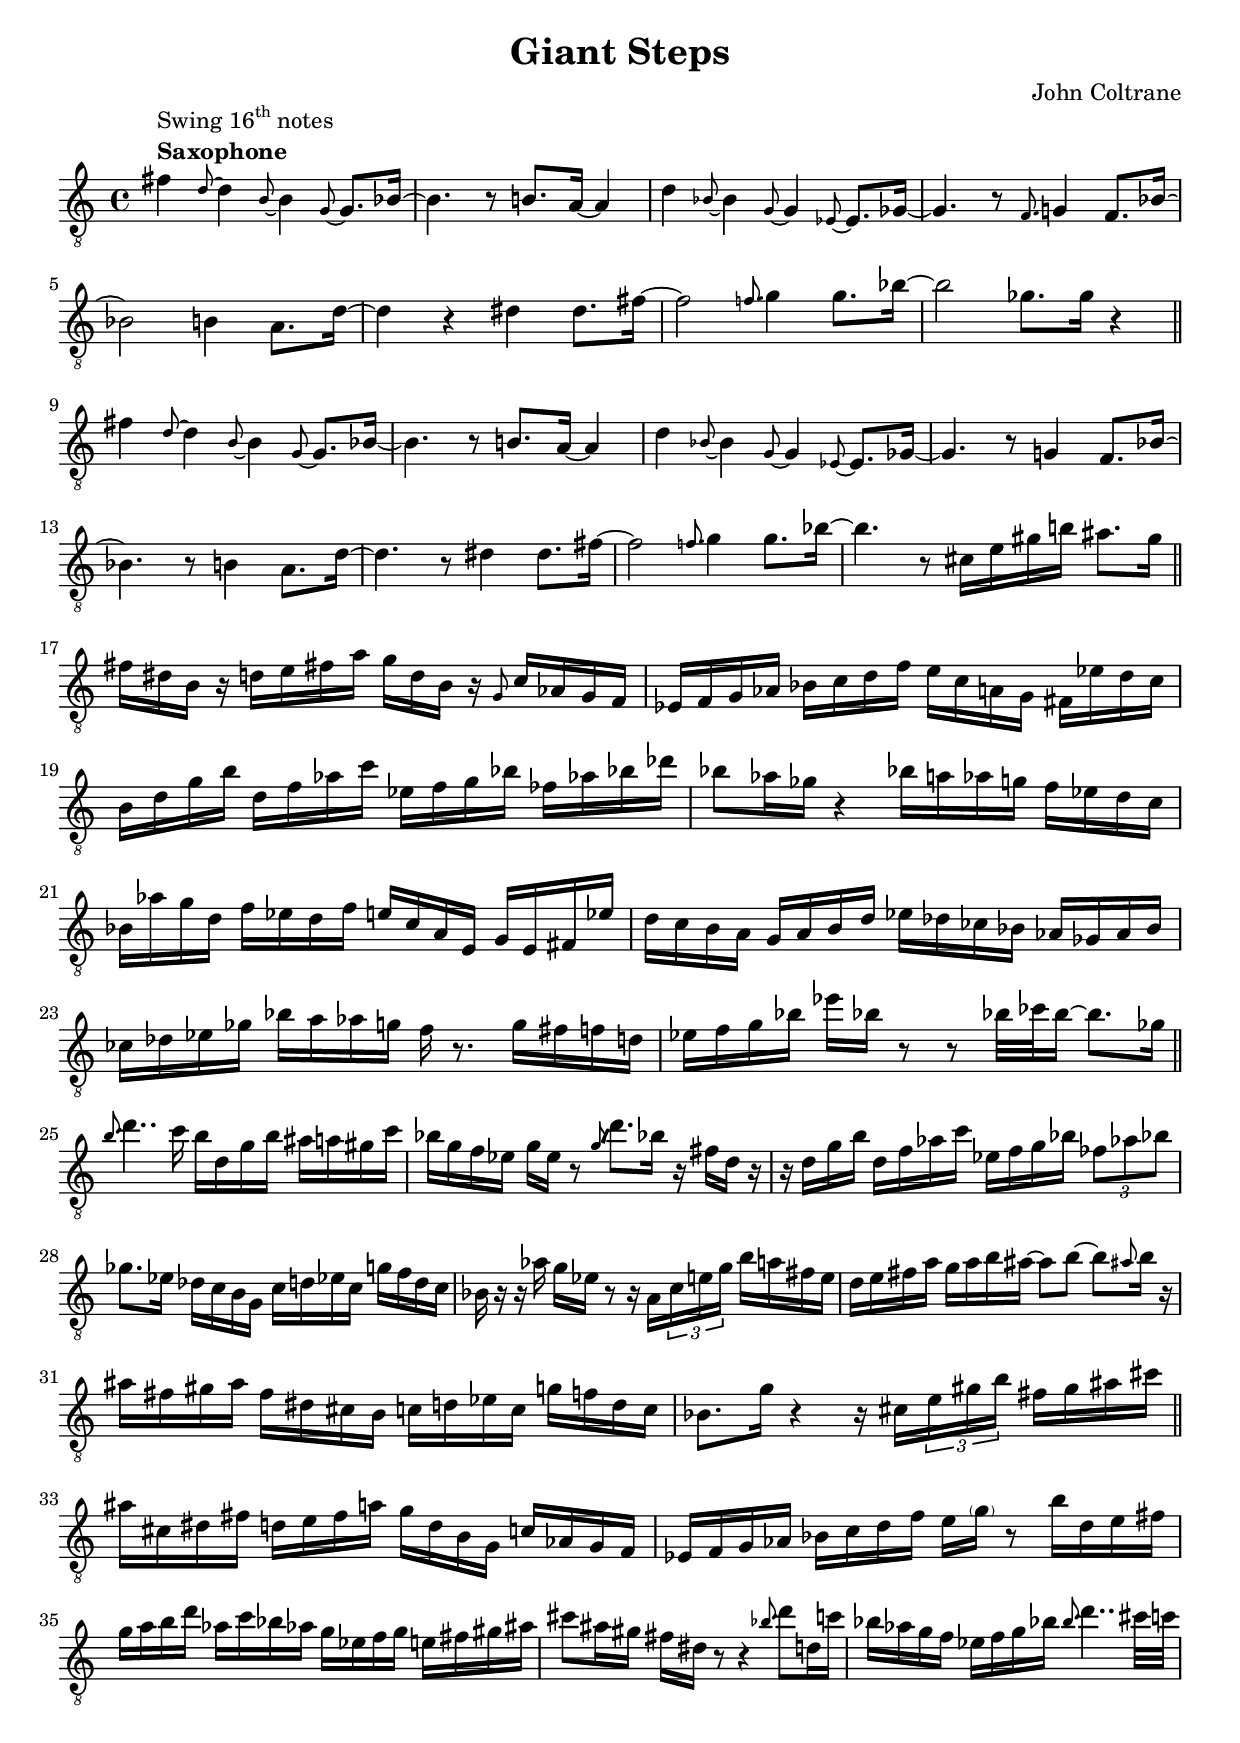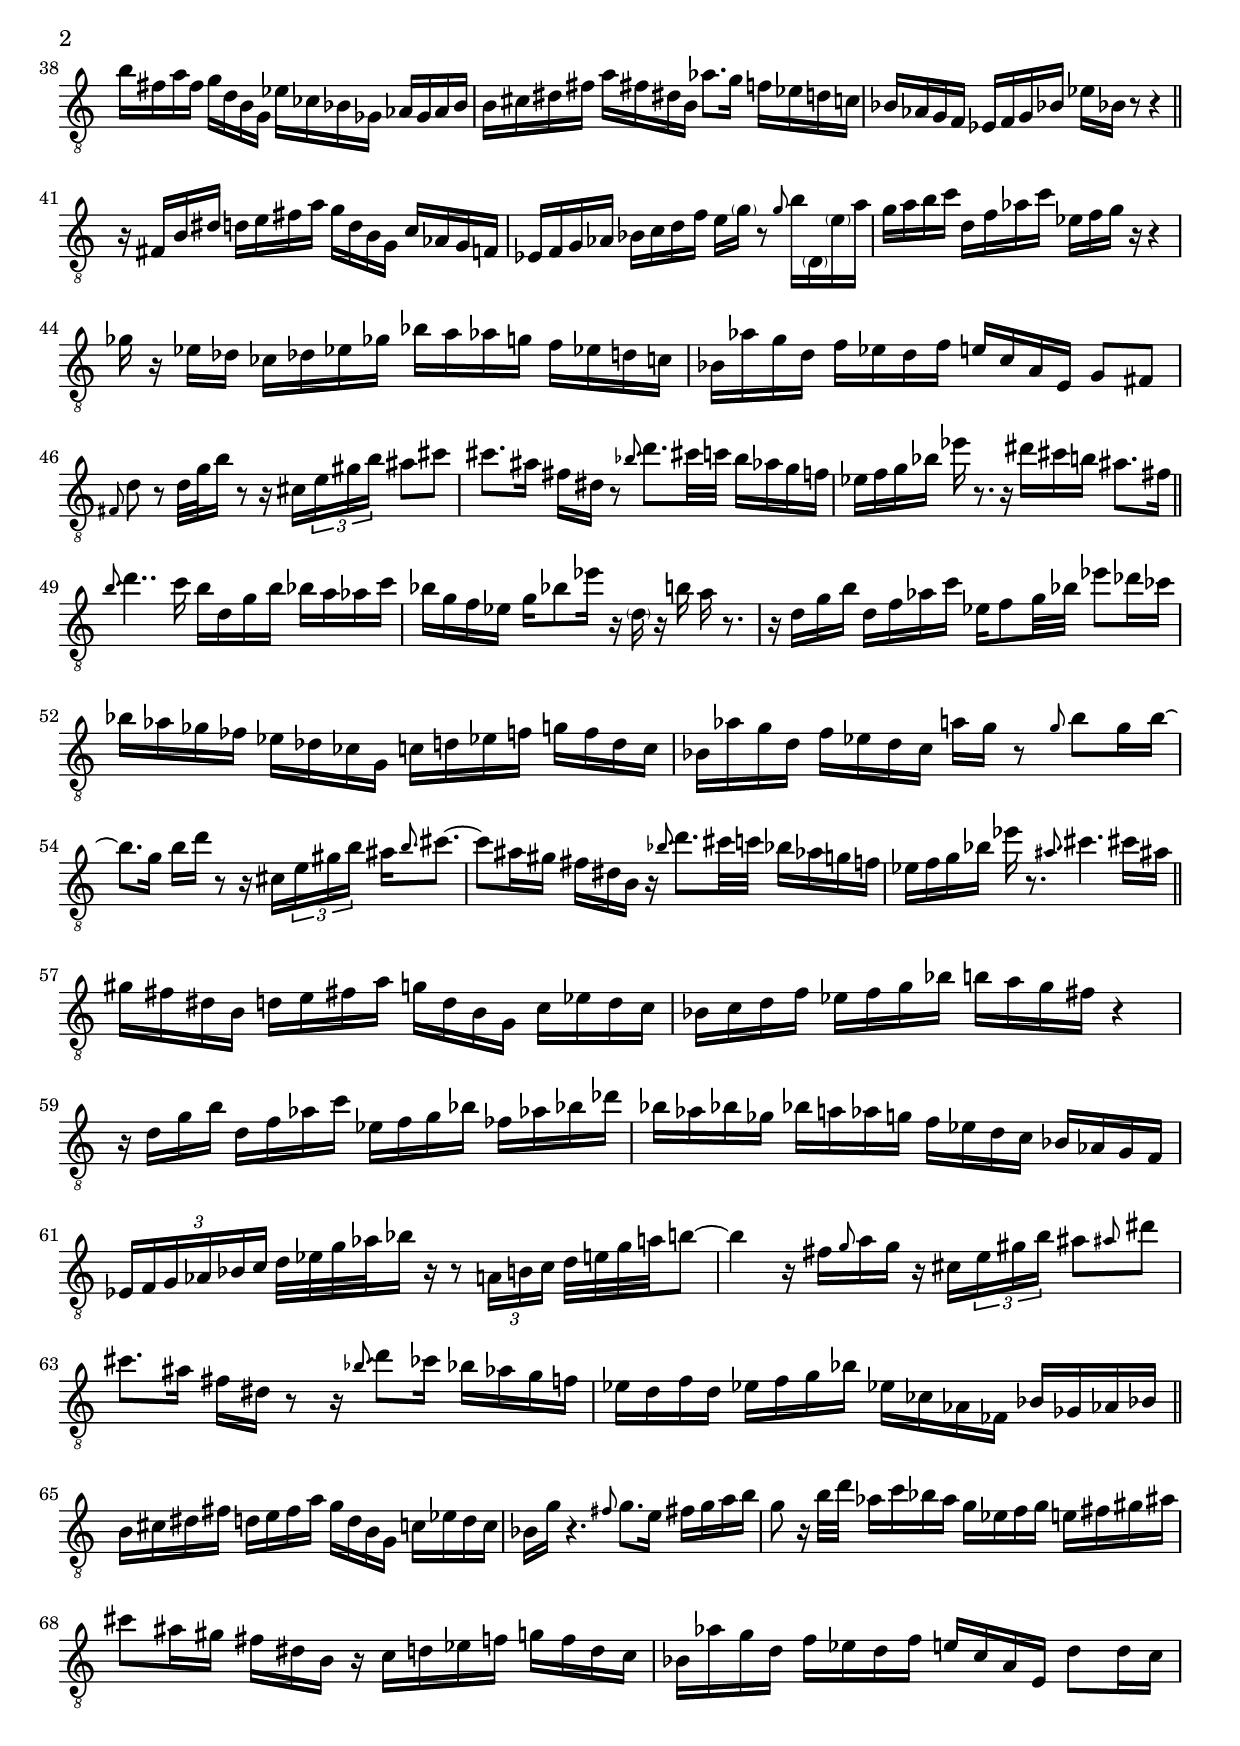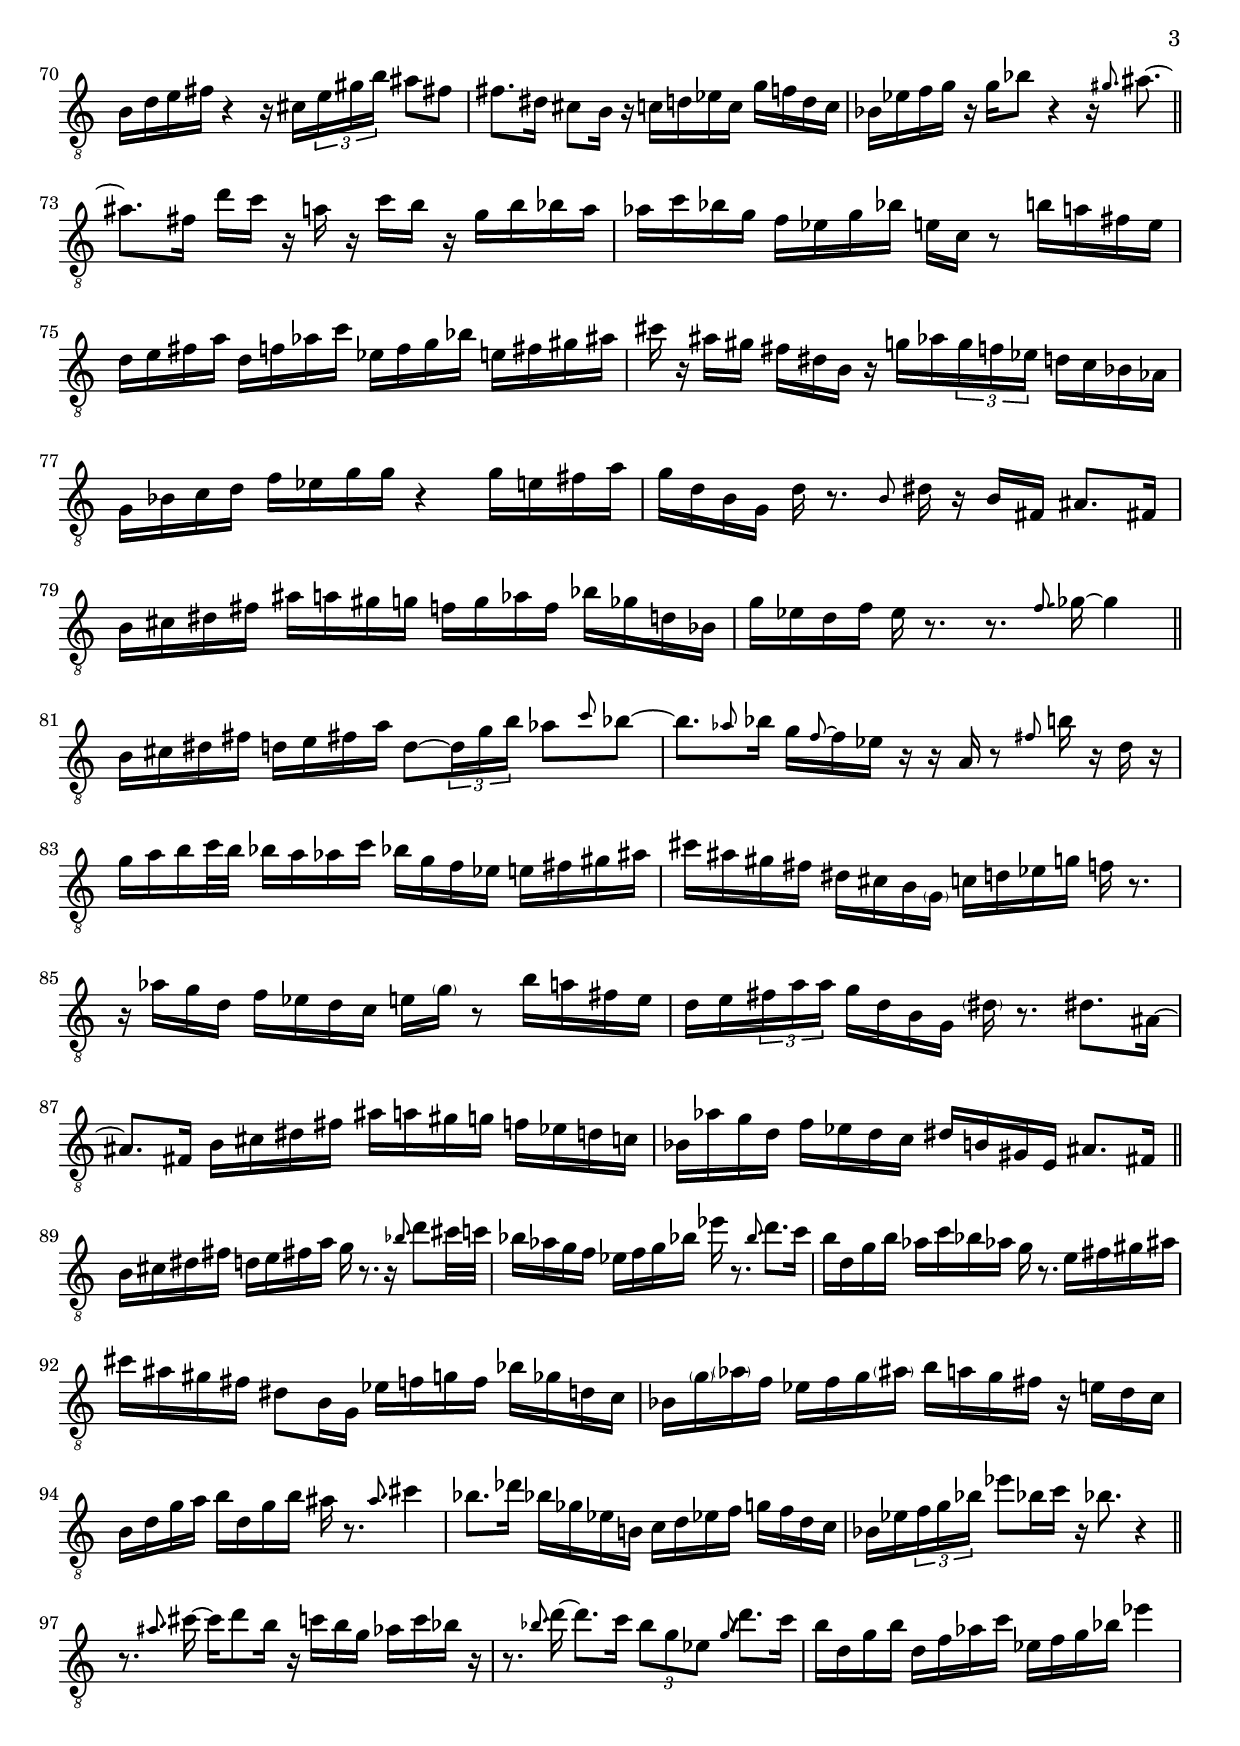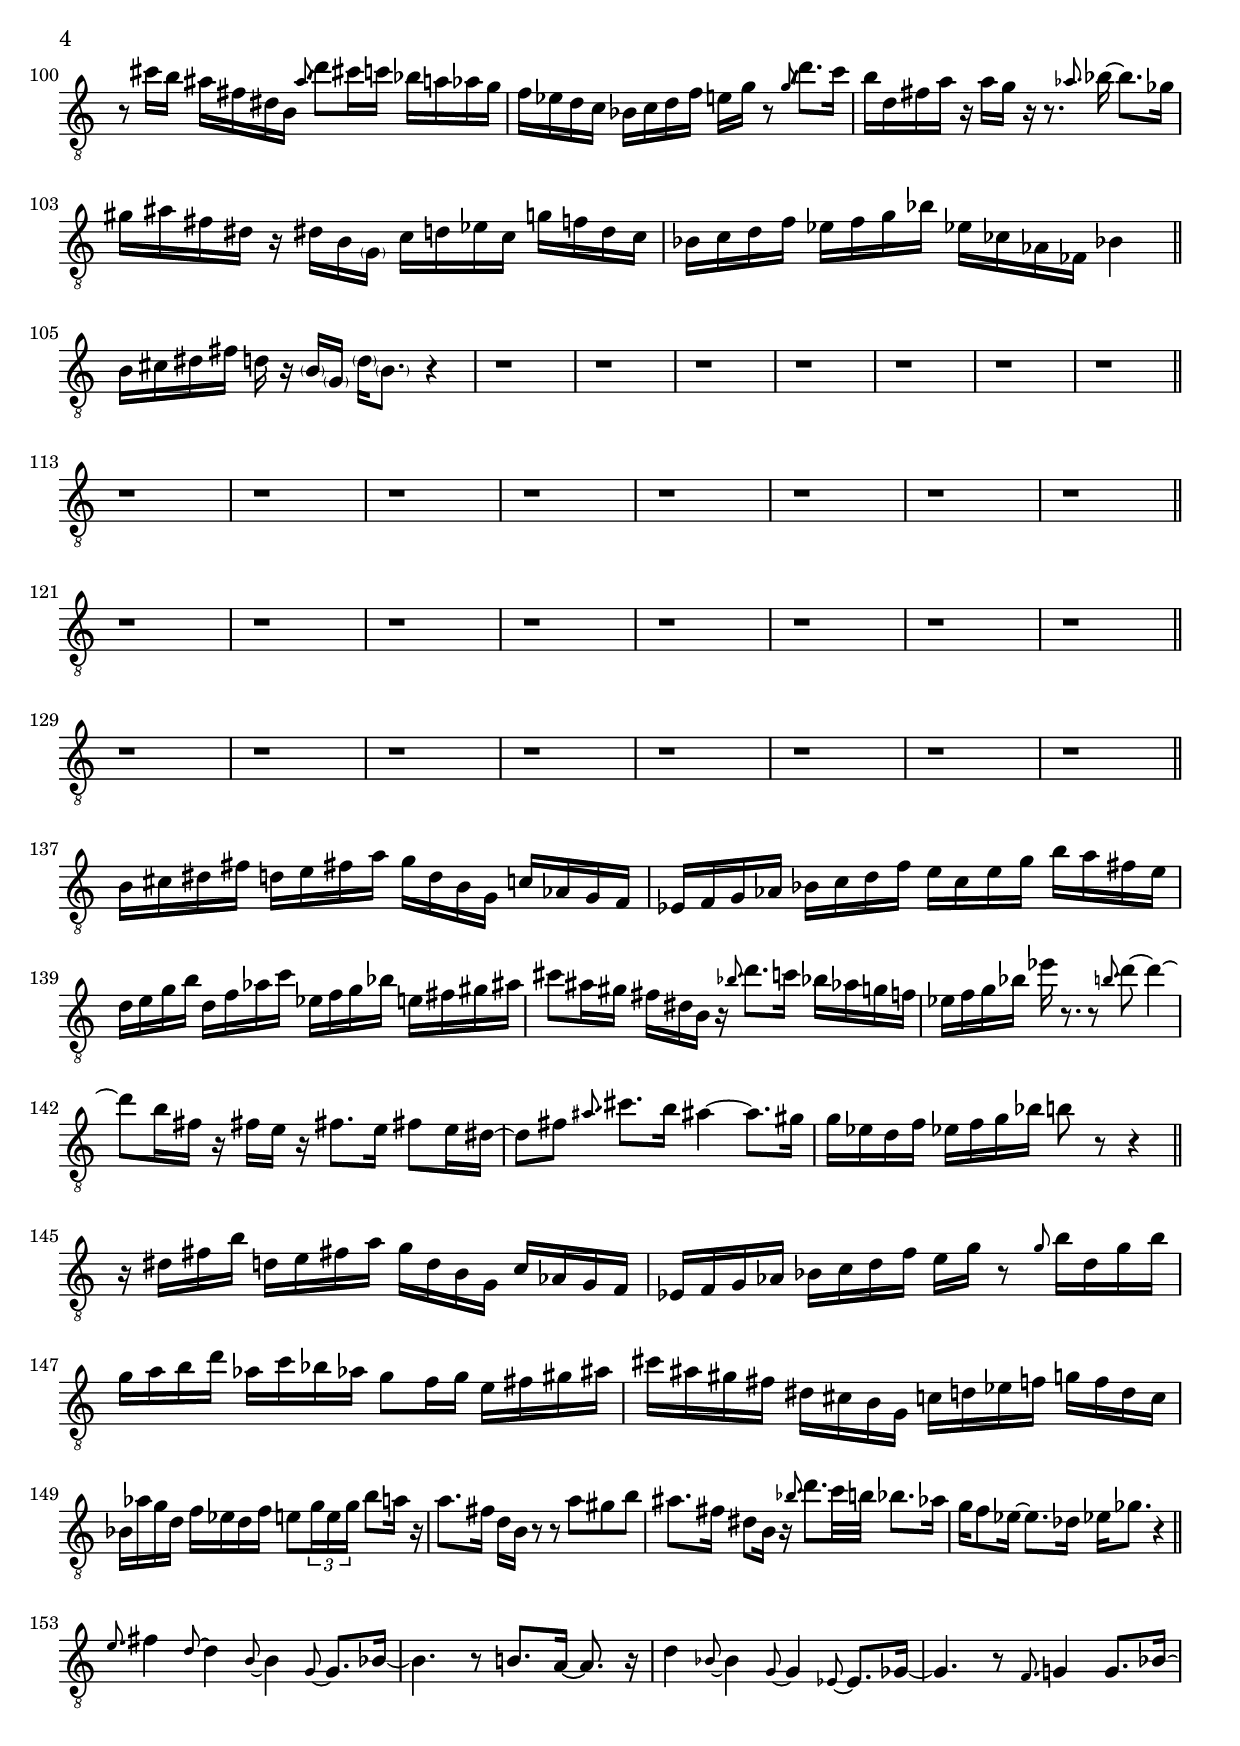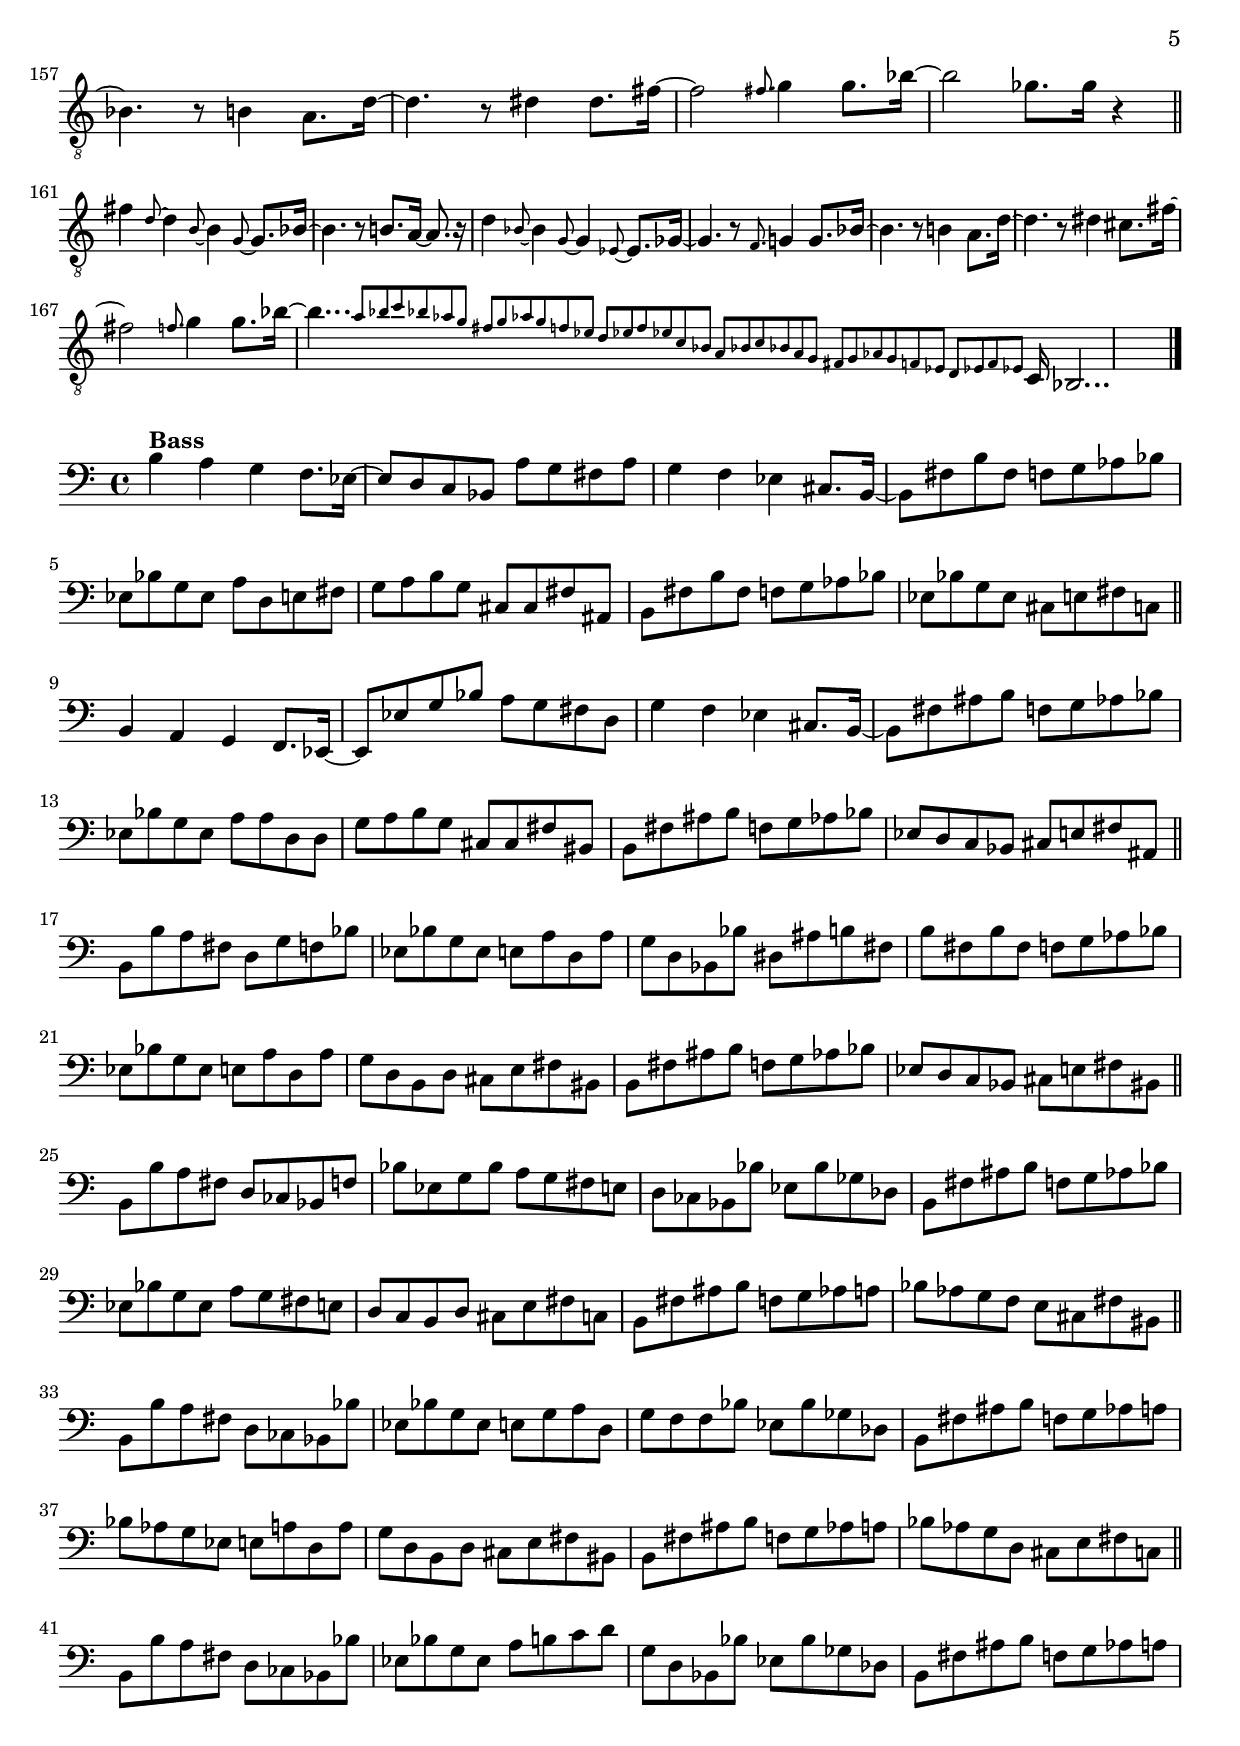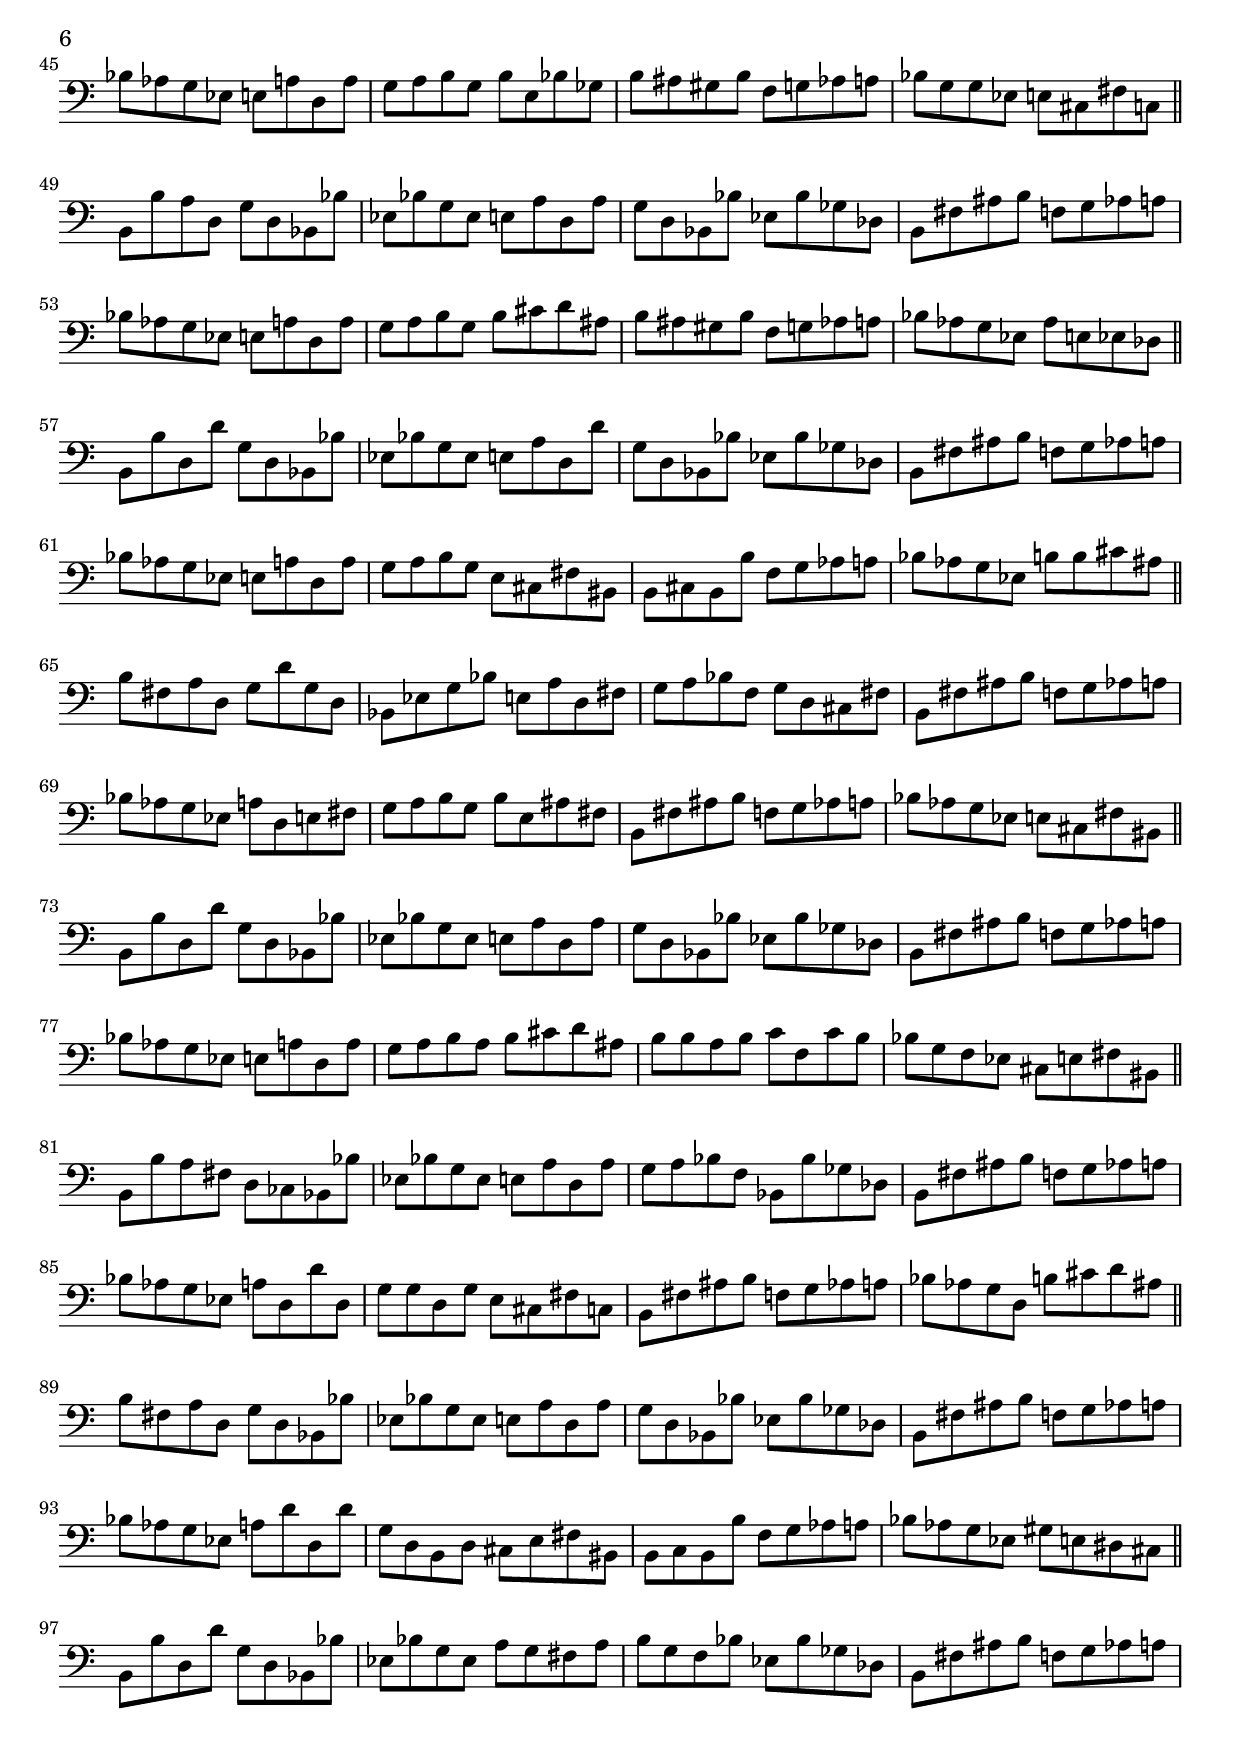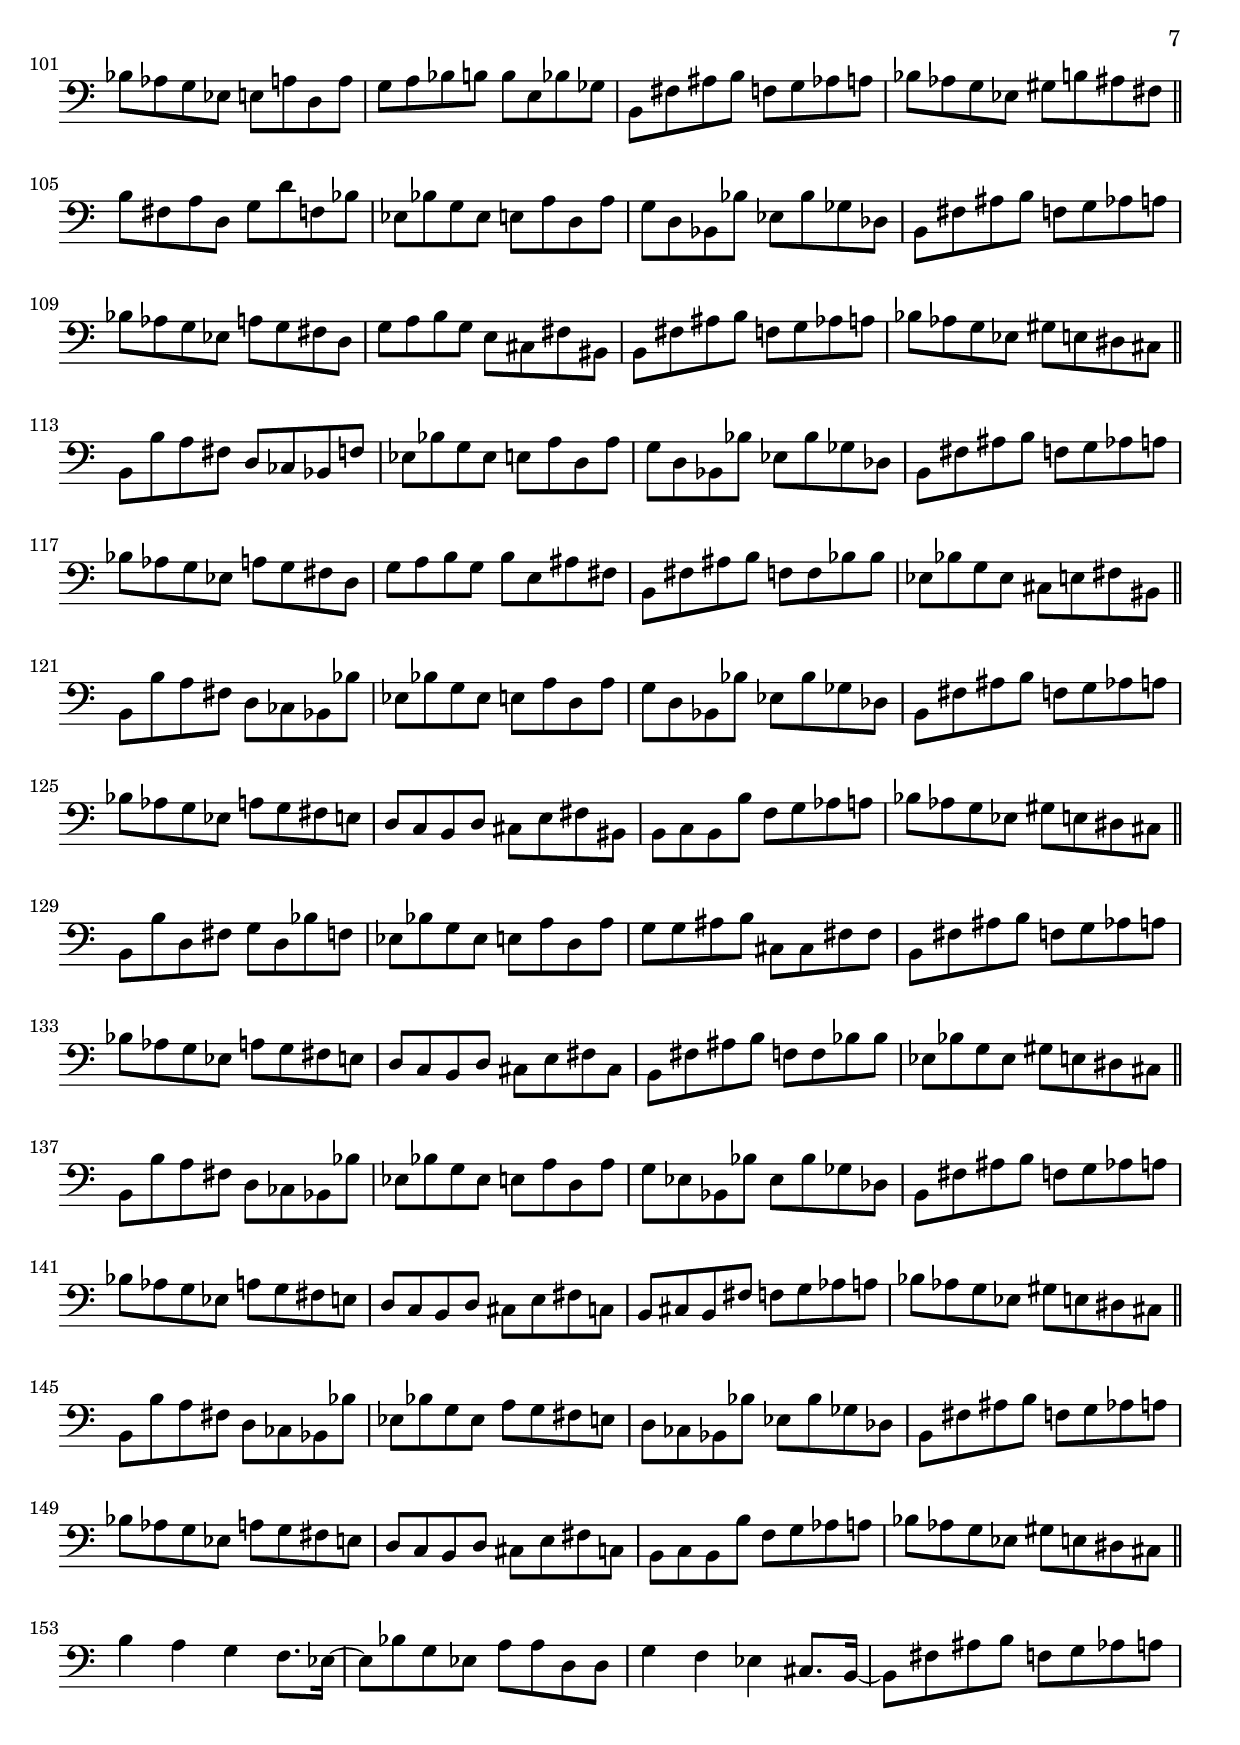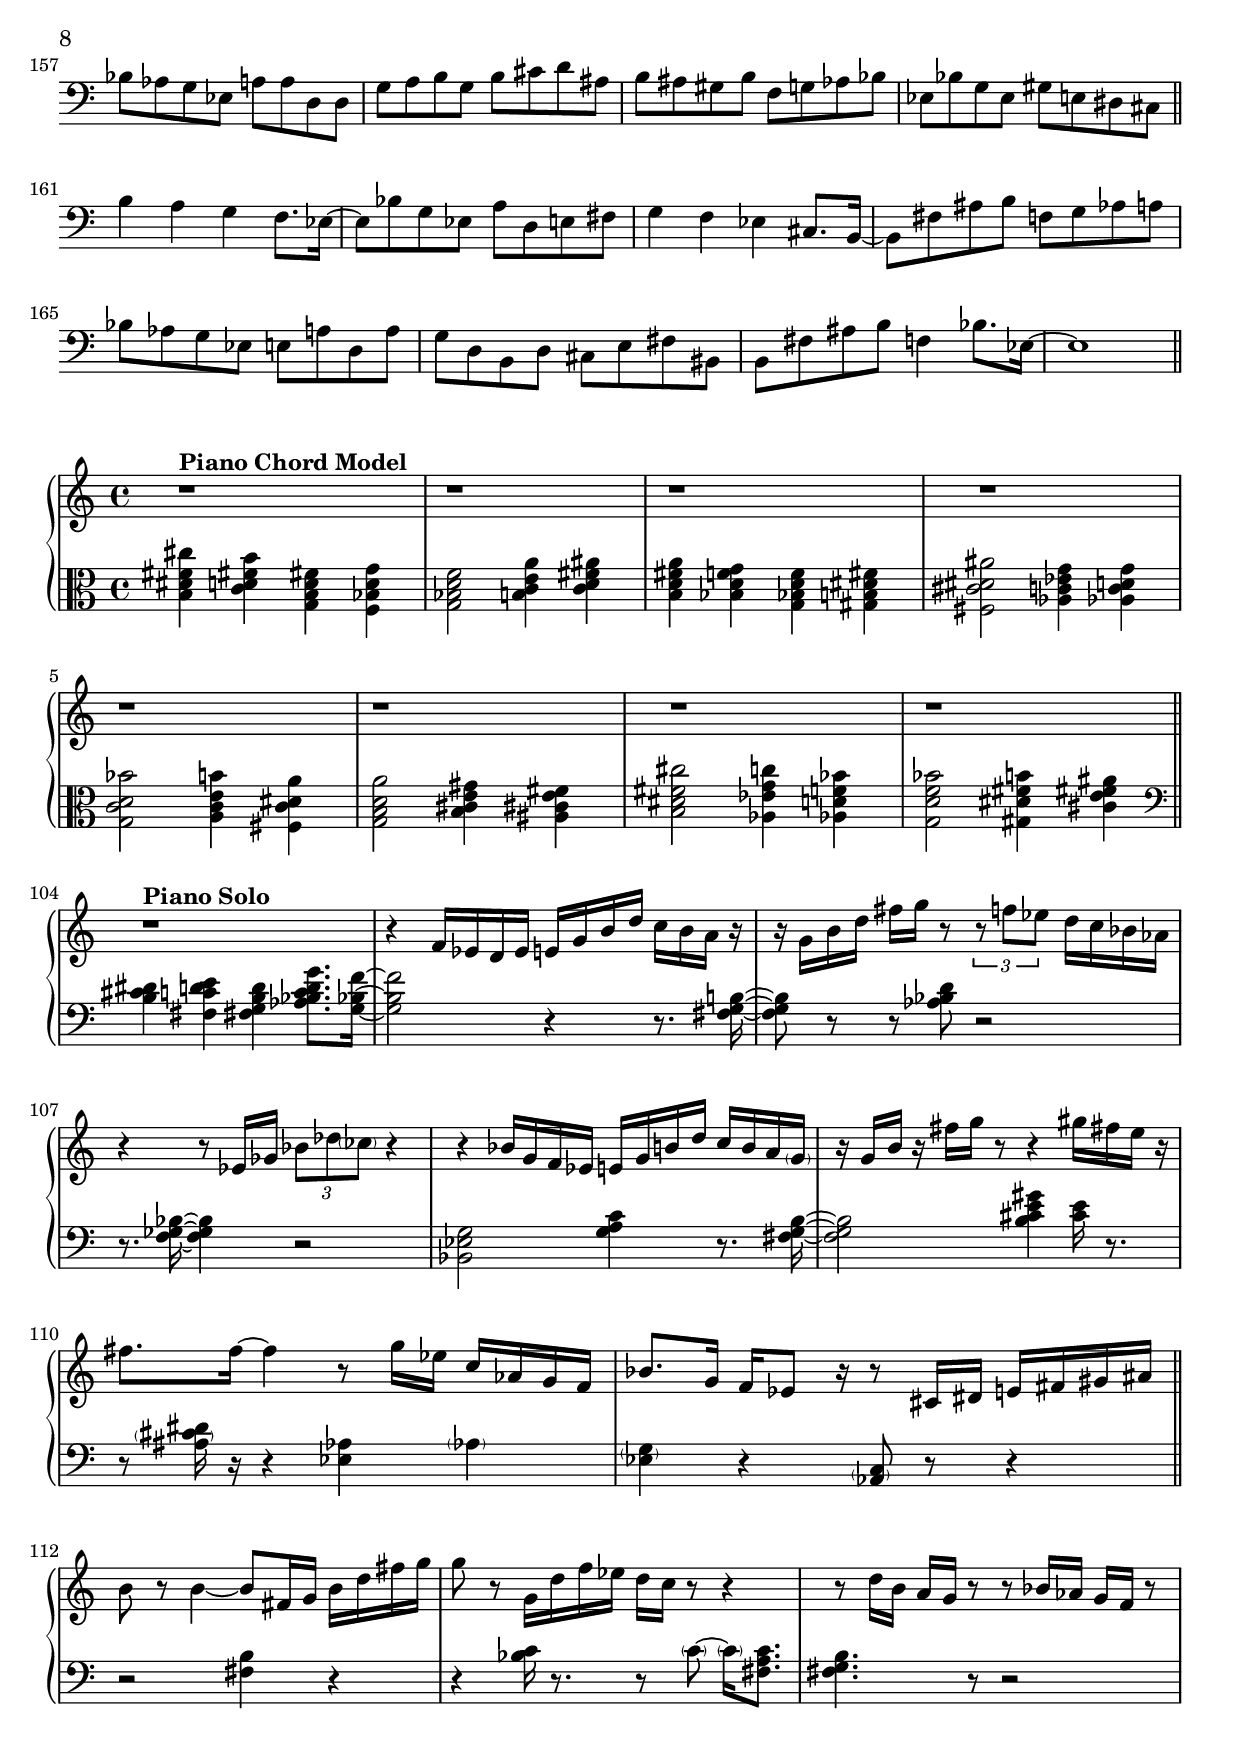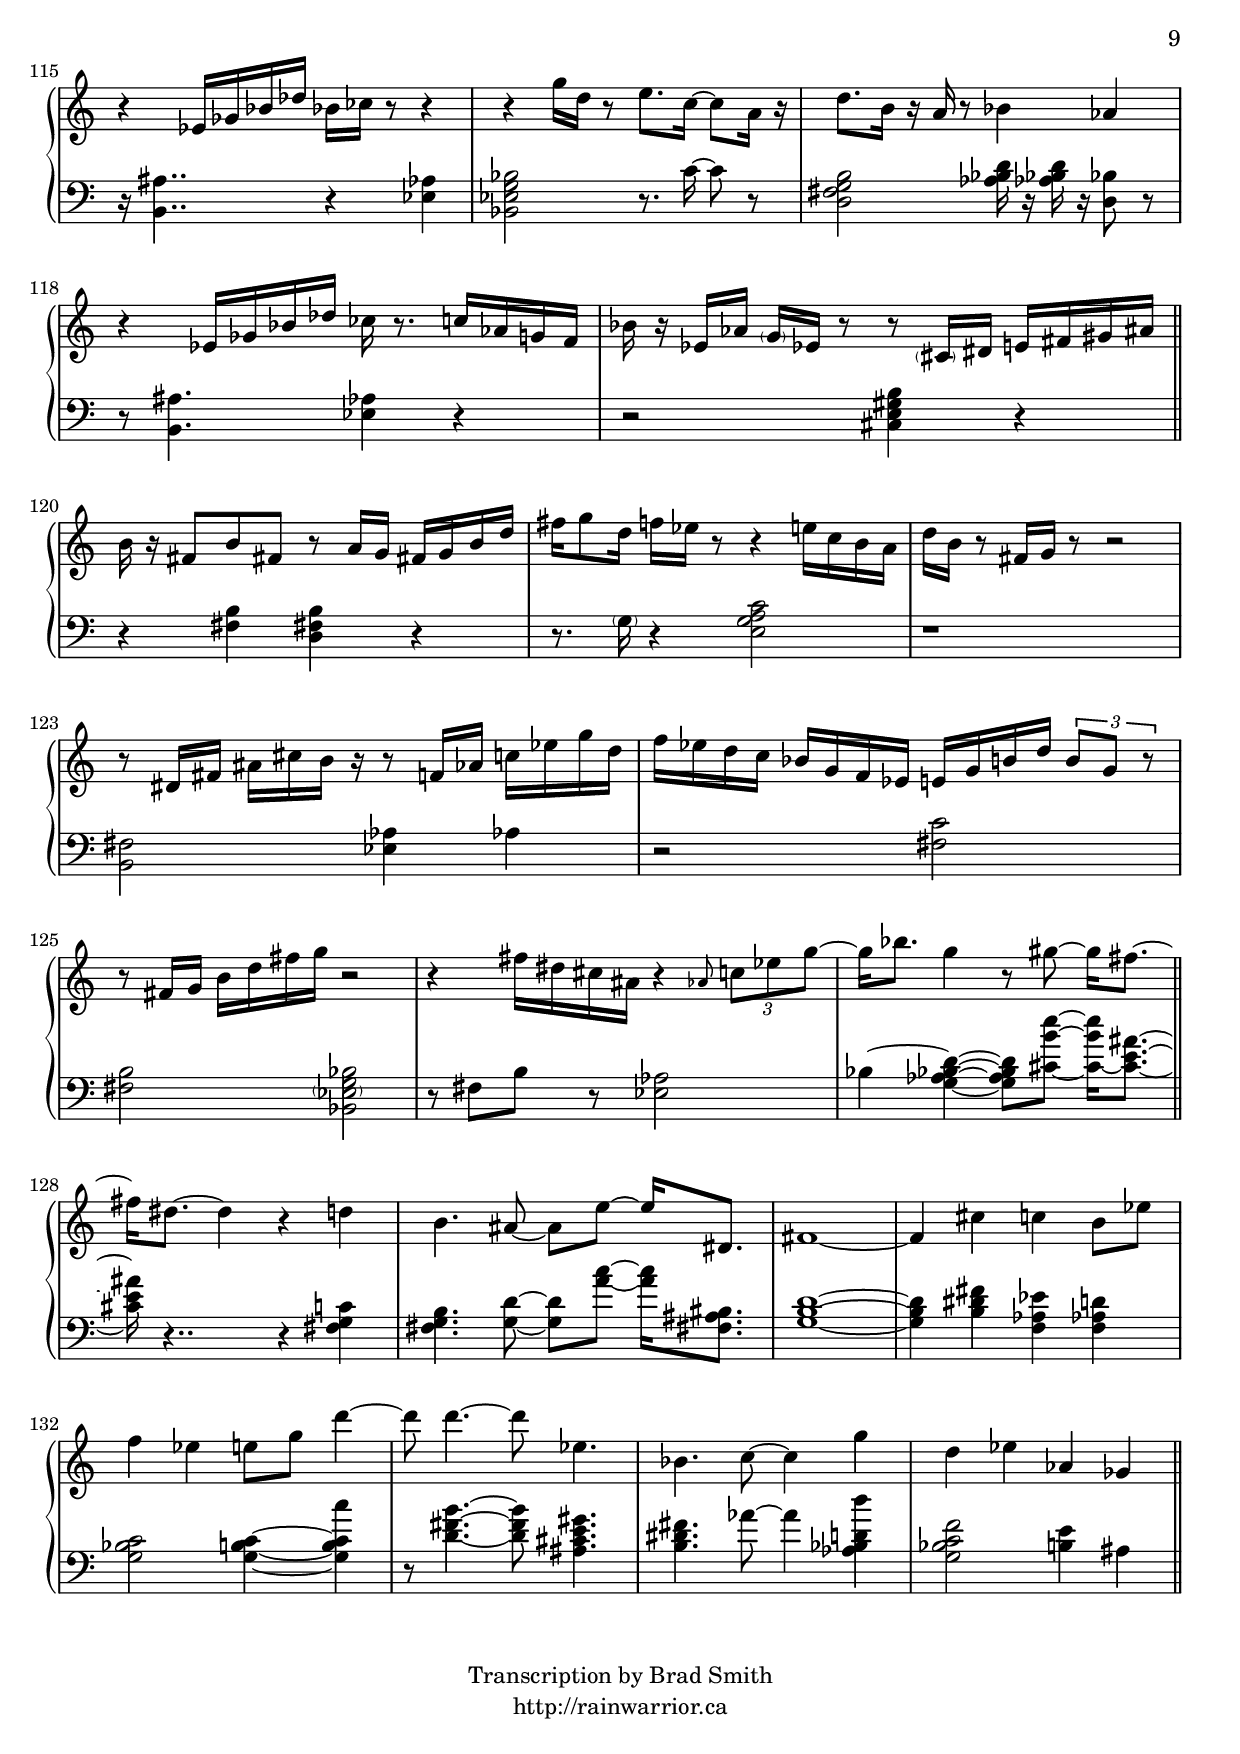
% Giant Steps - John Coltrane
% Transcribed by Brad Smith, 10/19/2012
% http://rainwarrior.ca

\version "2.16.0" % lilypond version
\header {
    title = "Giant Steps"
    composer = "John Coltrane"
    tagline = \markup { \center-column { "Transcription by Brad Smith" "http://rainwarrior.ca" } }
}

\pointAndClickOff

\include "english.ly"

glissin = #(define-music-function
            (parser location notea noteb)
            (ly:pitch? ly:music?)
            #{
                \grace $notea 8 \glissando $noteb
            #})

ghost = #(define-music-function
          (parser location note)
          (ly:music?)
          #{
              \parenthesize $note
          #})
          
% saxophone

saxA = { % 0:00 head
    fs'4
        ^ \markup { \column {
            \concat { "Swing 16" \super "th" " notes" }
            \line { \bold "Saxophone" } } }
        \grace d'8 ~ d'4 \grace b8 ~ b4 \grace g8 ~ g8. bf16 ~ |
    bf4. r8 b8. a16 ~ a4 |
    d'4 \grace bf8 ~ bf4 \grace g8 ~ g4 \grace ef8 ~ ef8. gf16 ~ |
    gf4. r8 \glissin f g4 f8. bf16 ~ |
    bf2 b4 a8. d'16 ~ |
    d'4 r4 ds'4 ds'8. fs'16 ~ |
    fs'2 \glissin f' g'4 g'8. bf'16 ~ |
    bf'2 gf'8. gf'16 r4 |
}
saxB = { % 0:13 head
    fs'4 \grace d'8 ~ d'4 \grace b8 ~ b4 \grace g8 ~ g8. bf16 ~ |
    bf4. r8 b8. a16 ~ a4 |
    d'4 \grace bf8 ~ bf4 \grace g8 ~ g4 \grace ef8 ~ ef8. gf16 ~ |
    gf4. r8 g4 f8. bf16 ~ |
    bf4. r8 b4 a8. d'16 ~ |
    d'4. r8 ds'4 ds'8. fs'16 ~ |
    fs'2 \glissin f' g'4 g'8. bf'16 ~ |
    bf'4. r8 cs'16 e' gs' b' as'8. gs'16 |
}
saxC = { % 0:27
    fs'16 ds' b r d' e' fs'! a' g' d' b r \grace g8 c'16 af  g  f  |
    ef16 f g af bf c' d' f' e' c' a g fs ef' d' c' |
    b16 d' g' b' d' f' af' c'' ef' f' g' bf' ff' af'! bf'! df'' |
    bf'8 af'16 gf' r4 bf'!16 a' af' g' f' ef' d' c' |
    bf16 af' g' d' f' ef' d' f' e' c' a e g e fs ef' |
    d'16 c' b a g a b d' ef' df' cf' bf af gf af bf |
    cf'16 df' ef' gf' bf' a' af' g' f' r8. g'16 fs' f' d' |
    ef'16 f' g' bf' ef'' bf'! r8 r8 bf'!32 cf'' bf'16 ~ bf'8. gf'16 |
}
saxD = { % 0:40
    \glissin b' d''4.. c''16 b' d' g' b' as' a' gs' c'' |
    bf'16 g' f' ef' g' ef' r8 \glissin g' d''8. bf'!16 r fs' d' r |
    r16 d' g' b' d' f' af' c'' ef' f' g' bf' \times 2/3 { ff'8 af'! bf'! } |
    gf'8. ef'16 df' c' b g c' d' ef'! c' g' f' d' c' |
    bf16 r r af' g' ef' r8 r16 a \times 2/3 { c' e' g' } b' a' fs' e' |
    d'16 e' fs' a' g' a' b' as' ~ as'8 b'8 ~ b'8 \grace as'!8 b'16 r |
    as'16 fs' gs' as' fs' ds' cs' b c' d' ef' c' g' f' d' c' |
    bf8. g'16 r4 r16 cs' \times 2/3 { e' gs' b' } fs' gs' as' cs'' |
}
saxE = { % 0:53
    as'16 cs' ds' fs' d' e' fs' a' g' d' b g c' af g f |
    ef16 f g af bf c' d' f' e' \ghost g' r8 b'16 d' e' fs' |
    g'16 a' b' d'' af' c'' bf' af'! g' ef' f' g' e' fs' gs' as' |
    cs''8 as'16 gs' fs' ds' r8 r4 \glissin bf' d''8 d'16 c'' |
    bf'16 af' g' f' ef' f' g' bf'! \glissin bf' d''4.. cs''32 c''32 |
    b'16 fs' a' fs' g' d' b g ef' cf' bf gf af gf af bf |
    b16 cs' ds' fs' a' fs'! ds'! b af'8. g'16 f' ef' d' c' |
    bf16 af g f ef f g bf! ef' bf! r8 r4 |
}
saxF = { % 1:07
    r16 fs b ds' d' e' fs' a' g' d' b g c' af g f |
    ef16 f g af bf c' d' f' e' \ghost g' r8 \grace g'8 b'16 \ghost d \ghost e' a' |
    g'16 a' b' c'' d' f' af' c'' ef' f' g' r r4 |
    gf'16 r ef' df' cf' df'! ef'! gf'! bf' a' af' g' f' ef'! d' c' |
    bf16 af' g' d' f' ef' d' f' e' c' a e g8 fs |
    \grace fs8 d'8 r d'32 g' b'16 r8 r16 cs' \times 2/3 { e' gs' b' } as'8 cs'' |
    cs''8. as'16 fs' ds' r8 \glissin bf' d''8. cs''!32 c'' bf'16 af' g' f' |
    ef'16 f' g' bf' ef'' r8. r16 ds'' cs'' b' as'8. fs'16 |
}
saxG = { % 1:20
    \glissin b' d''4.. c''16 b' d' g' b' bf' a' af' c'' |
    bf'16 g' f' ef' g' bf'!8 ef''16 r \ghost d' r b' a' r8. |
    r16 d' g' b' d' f' af' c'' ef' f'8 g'32 bf' ef''8 df''16 cf'' |
    bf'16 af' gf' ff' ef' df' cf' g c' d' ef'! f' g' f' d' c' |
    bf16 af' g' d' f' ef' d' c' a' g' r8 \grace g'8 b'8 g'16 b' ~ |
    b'8. g'16 b' d'' r8 r16 cs' \times 2/3 { e' gs' b' } as'16 \glissin b' cs''8. ~ |
    cs''8 as'16 gs' fs' ds' b r \glissin bf' d''8. cs''32 c'' bf'!16 af' g' f' |
    ef'16 f' g' bf' ef'' r8. \glissin as' cs''4. cs''!16 as'! |
}
saxH = { % 1:33
    gs'16 fs' ds' b d' e' fs'! a' g' d' b g c' ef' d' c' |
    bf16 c' d' f' ef' f' g' bf' b' a' g' fs' r4 |
    r16 d' g' b' d' f' af' c'' ef' f' g' bf' ff' af'! bf'! df'' |
    bf'16 af' bf'! gf' bf'! a' af' g' f' ef' d' c' bf af g f |
    \times 2/3 { ef16 f g af bf c' } d'32 ef' g' af' bf'16 r
        r8 \times 2/3 { a16 b c' } d'32 e' g' a' b'8 ~ |
    b'4 r16 fs' \grace g'8 a'16 g' r16 cs' \times 2/3 { e' gs' b' } as'8 \grace as'!8 ds''8 |
    cs''8. as'16 fs' ds' r8
        r16 \glissin bf' d''8 cf''16 bf'! af' g' f' |
    ef'16 d' f' d' ef'! f' g' bf' ef'! cf' af ff bf gf af! bf! |
}
saxI = { % 1:46
    b16 cs' ds' fs' d' e' fs' a' g' d' b g c' ef' d' c' |
    bf16 g' r4. \glissin fs' g'8. e'16 fs'! g' a' b' |
    g'8 r16 b'32 d'' af'16 c'' bf' af' g' ef' f' g' e' fs' gs' as' |
    cs''8 as'16 gs' fs' ds' b r c' d' ef' f' g' f' d' c' |
    bf16 af' g' d' f' ef' d' f' e' c' a e d'8 d'16 c' |
    b16 d' e' fs' r4 r16 cs'16 \times 2/3 { e' gs' b' } as'8 fs'! |
    fs'8. ds'16 cs'8 b16 r c' d' ef' c' g' f' d' c' |
    bf16 ef' f' g' r g' bf'8 r4 r16 \glissin gs' as'8. ~ | 
}
saxJ = { % 2:00
    as'8. fs'16 d'' c'' r a' r c'' b' r g' b' bf' a' |
    af'16 c'' bf' g' f' ef' g' bf'! e' c' r8 b'16 a' fs' e' |
    d'16 e' fs' a' d' f' af' c'' ef' f' g' bf' e' fs' gs' as' |
    cs''16 r as' gs' fs' ds' b r g' af' \times 2/3 { g' f' ef' } d' c' bf af |
    g16 bf c' d' f' ef' g' g' r4 g'16 e' fs' a' |
    g'16 d' b g d' r8. \grace b8 ds'16 r b fs as8. fs!16 |
    b16 cs' ds' fs' as' a' gs' g' f' g' af' f' bf' gf' d' bf |
    g'16 ef' d' f' ef' r8. r8. \glissin f' gf'16 ~ gf'4 |
}
saxK = { % 2:13
    b16 cs' ds' fs' d' e' fs'! a' d'8[ ~ \times 2/3 { d'16 g' b'] } af'8 \grace c''8 bf'8] ~ |
    bf'8. \grace af'8 bf'16 g' \grace f'8 ~ f'16 ef'16 r16 r16 a16 r8 \grace fs'8 b'16 r d' r |
    g'16 a' b' c''32 b' bf'16 a' af' c'' bf'! g' f' ef' e' fs' gs' as' |
    cs''16 as' gs' fs' ds' cs' b \ghost g c' d' ef' g' f' r8. |
    r16 af' g' d' f' ef' d' c' e' \ghost g' r8 b'16 a' fs' e' |
    d'16 e' \times 2/3 { fs' a' a' } g' d' b g \ghost ds'16 r8. ds'!8. as16 ~ |
    as8. fs16 b cs' ds' fs' as' a' gs' g' f' ef' d' c' |
    bf16 af' g' d' f' ef' d' c' ds' b gs e as8. fs16 | 
}
saxL = { % 2:26
    b16 cs' ds' fs' d' e' fs'! a' g' r8. r16 \glissin bf' d''8 cs''32 c'' |
    bf'16 af' g' f' ef' f' g' bf'! ef'' r8. \glissin bf' d''8. c''16 |
    b'16 d' g' b' af' c'' bf' af'! g' r8. e'16 fs' gs' as' |
    cs''16 as' gs' fs' ds'8 b16 g ef'16 f' g' f' bf' gf' d' c' |
    bf16 \ghost g' \ghost af' f' ef' f' g' \ghost as' b' a' g' fs' r e' d' c' |
    b16 d' g' a' b' d' g' b' as' r8. \glissin as' cs''4 |
    bf'8. df''16 bf'! gf' ef' b! c' d' ef'! f' g' f' d' c' |
    bf16 ef' \times 2/3 { f' g' bf' } ef''8[ bf'!16 c''] r16 bf'!8. r4 |
}
saxM = { % 2:40
    r8. \glissin as' cs''16 ~ cs''16 d''8 b'16 r c'' b' g' af' c'' bf' r |
    r8. \glissin bf' d''16 ~ d''8. c''16 \times 2/3 { bf'8 g' ef' } \glissin g' d''8. c''16 |
    b'16 d' g' b' d' f' af' c'' ef' f' g' bf' ef''4 |
    r8 cs''16 b' as' fs' ds' b \glissin as' d''8 cs''!16 c'' bf' a' af' g' |
    f'16 ef' d' c' bf c' d' f' e' g' r8 \glissin g' d''8. c''16 |
    b'16 d' fs' a' r a' g' r r8. \glissin af' bf'16 ~ bf'8. gf'16 |
    gs'16 as' fs' ds' r ds'! b \ghost g c' d' ef' c' g' f' d' c' |
    bf16 c' d' f' ef' f' g' bf' ef'! cf' af ff bf!4 |
}
saxN = { % 2:53 piano solo
    b16 cs' ds' fs' d' r \ghost b \ghost g \ghost d' \ghost b8. r4 |
    r1 | r1 | r1 | r1| r1 | r1 | r1 |
}
saxO = { % 3:06 piano solo
    r1 | r1 | r1 | r1 | r1 | r1 | r1 | r1 |
}
saxP = { % 3:18 piano solo
    r1 | r1 | r1 | r1 | r1 | r1 | r1 | r1 |
}
saxQ = { % 3:31 piano solo
    r1 | r1 | r1 | r1 | r1 | r1 | r1 | r1 |
}
saxR = { % 3:44 sax resumes
    b16 cs' ds' fs' d' e' fs'! a' g' d' b g c' af g f |
    ef16 f g af bf c' d' f' e' c' e' g' b' a' fs' e' |
    d'16 e' g' b' d' f' af' c'' ef' f' g' bf' e' fs' gs' as' |
    cs''8 as'16 gs' fs' ds' b r \glissin bf' d''8. c''16 bf'! af' g' f' |
    ef'16 f' g' bf' ef'' r8. r8 \glissin b' d''8 ~ d''4 ~ |
    d''8 b'16 fs' r fs'! e' r fs'!8. e'16 fs'!8 e'16 ds' ~ |
    ds'8 fs' \glissin as' cs''8. b'16 as'!4 ~ as'8. gs'16 |
    g'16 ef' d' f' ef'! f' g' bf' b'8 r r4 |
}
saxS = { % 3:57
    r16 ds' fs' b' d' e' fs'! a' g' d' b g c' af g f |
    ef16 f g af bf c' d' f' e' g' r8 \grace g'8 b'16 d' g' b' |
    g'16 a' b' d'' af' c'' bf' af'! g'8 f'16 g' e'16 fs' gs' as' |
    cs''16 as' gs' fs' ds' cs' b g c' d' ef' f' g' f' d' c' |
    bf16 af' g' d' f' ef' d' f' e'8 \times 2/3 { g'16 e' g' } b'8 a'16 r |
    a'8. fs'16 d' b r8 r a' gs' b' |
    as'8. fs'16 ds'8 b16 r \glissin bf' d''8. c''32 b' bf'8. af'16 |
    g'16 f'8 ef'16 ~ ef'8. df'16 ef'! gf'8. r4 |
}
saxT = { % 4:10 head
    \glissin e' fs'4 \grace d'8 ~ d'4 \grace b8 ~ b4 \grace g8 ~ g8. bf16 ~ |
    bf4. r8 b8. a16 ~ a8. r16 |
    d'4 \grace bf8 ~ bf4 \grace g8 ~ g4 \grace ef8 ~ ef8. gf16 ~ |
    gf4. r8 \glissin f g4 g8. bf16 ~ |
    bf4. r8 b4 a8. d'16 ~ |
    d'4. r8 ds'4 ds'8. fs'16 ~ |
    fs'2 \glissin fs' g'4 g'8. bf'16 ~ |
    bf'2 gf'8. gf'16 r4 |
}
saxU = { % 4:24 head + noodle ending
    fs'4 \grace d'8 ~ d'4 \grace b8 ~ b4 \grace g8 ~ g8. bf16 ~ |
    bf4. r8 b8. a16 ~ a8. r16 |
    d'4 \grace bf8 ~ bf4 \grace g8 ~ g4 \grace ef8 ~ ef8. gf16 ~ |
    gf4. r8 \glissin f g4 g8. bf16 ~ |
    bf4. r8 b4 a8. d'16 ~ |
    d'4. r8 ds'4 cs'8. fs'16 ~ |
    fs'2 \glissin f' g'4 g'8. bf'16 ~ |
    bf'4...
        \cadenzaOn \grace {
            a'8 [ bf' c'' bf'! af' g' ]
            fs' [ g' af'! g' f' ef' ]
            d' [ ef'! f' ef'! c' bf ]
            a [ bf! c' bf! a g ]
            fs [ g af g f ef ]
            d [ ef! f ef! ]
        } \cadenzaOff |
        c16 bf,2...
}

saxophone = {
    \override Glissando #'thickness = #3.0
    % head
    \saxA \bar "||" \break
    \saxB \bar "||" \break
    % sax solo
    \saxC \bar "||" \break
    \saxD \bar "||" \break
    \saxE \bar "||" \break
    \saxF \bar "||" \break
    \saxG \bar "||" \break
    \saxH \bar "||" \break
    \saxI \bar "||" \break
    \saxJ \bar "||" \break
    \saxK \bar "||" \break
    \saxL \bar "||" \break
    \saxM \bar "||" \break
    % piano solo
    \saxN \bar "||" \break
    \saxO \bar "||" \break
    \saxP \bar "||" \break
    \saxQ \bar "||" \break
    % sax solo
    \saxR \bar "||" \break
    \saxS \bar "||" \break
    % head out
    \saxT \bar "||" \break
    \saxU \bar "|." \break
}

% bass

bassA = { % 0:00 head
    b4
        ^ \markup { \bold "Bass" }
    a4 g f8. ef16 ~ |
    ef8 d c bf, a g fs a |
    g4 f ef cs8. b,16 ~ |
    b,8 fs b fs f g af bf |
    ef8 bf g ef a d e fs |
    g8 a b g cs cs fs as, |
    b,8 fs b fs f g af bf |
    ef8 bf g ef cs e fs c |
}
bassB = { % 0:13 head
    b,4 a, g, f,8. ef,16 ~ |
    ef,8 ef g bf a g fs d |
    g4 f ef cs8. b,16 ~ |
    b,8 fs as b f g af bf |
    ef8 bf g ef a a d d |
    g8 a b g cs cs fs bs, |
    b,8 fs as b f g af bf |
    ef8 d c bf, cs e fs as, |
}
bassC = { % 0:27
    b,8 b a fs d g f bf |
    ef bf g ef e a d a |
    g d bf, bf ds as b fs |
    b fs b fs f g af bf |
    ef bf g ef e a d a |
    g d b, d cs e fs bs, |
    b, fs as b f g af bf |
    ef d c bf, cs e fs bs, |
}
bassD = { % 0:40
    b,8 b a fs d cf bf, f |
    bf ef g bf a g fs e |
    d cf bf, bf ef bf gf df |
    b, fs as b f g af bf |
    ef bf g ef a g fs e |
    d c b, d cs e fs c |
    b, fs as b f g af a |
    bf af g f e cs fs bs, |
}
bassE = { % 0:53
    b,8 b a fs d cf bf, bf |
    ef bf g ef e g a d |
    g f f bf ef bf gf df |
    b, fs as b f g af a |
    bf af g ef e a d a |
    g d b, d cs e fs bs, |
    b, fs as b f g af a |
    bf af g d cs e fs c |
}
bassF = { % 1:07
    b,8 b a fs d cf bf, bf |
    ef bf g ef a b c' d' |
    g d bf, bf ef bf gf df |
    b, fs as b f g af a |
    bf af g ef e a d a |
    g a b g b e bf gf |
    b as gs b f g af a |
    bf g g ef e cs fs c |
}
bassG = { % 1:20
    b,8 b a d g d bf, bf |
    ef bf g ef e a d a |
    g d bf, bf ef bf gf df |
    b, fs as b f g af a |
    bf af g ef e a d a |
    g a b g b cs' d' as |
    b as gs b f g af a |
    bf af g ef af e ef df |
}
bassH = { % 1:33
    b,8 b d d' g d bf, bf |
    ef bf g ef e a d d' |
    g d bf, bf ef bf gf df |
    b, fs as b f g af a |
    bf af g ef e a d a |
    g a b g e cs fs bs, |
    b, cs b, b f g af a |
    bf af g ef b b cs' as |
}
bassI = { % 1:46
    b8 fs a d g d' g d |
    bf, ef g bf e a d fs |
    g a bf f g d cs fs |
    b, fs as b f g af a |
    bf af g ef a d e fs |
    g a b g b e as fs |
    b, fs as b f g af a |
    bf af g ef e cs fs bs, |
}
bassJ = { % 2:00
    b,8 b d d' g d bf, bf |
    ef bf g ef e a d a |
    g d bf, bf ef bf gf df |
    b, fs as b f g af a |
    bf af g ef e a d a |
    g a b a b cs' d' as |
    b b a b c' f c' b |
    bf g f ef cs e fs bs, |
}
bassK = { % 73 2:13
    b,8 b a fs d cf bf, bf |
    ef bf g ef e a d a |
    g a bf f bf, bf gf df |
    b, fs as b f g af a |
    bf af g ef a d d' d |
    g g d g e cs fs c |
    b, fs as b f g af a |
    bf af g d b cs' d' as |
}
bassL = { % 81 2:26
    b8 fs a d g d bf, bf |
    ef bf g ef e a d a |
    g d bf, bf ef bf gf df |
    b, fs as b f g af a |
    bf af g ef a d' d d' |
    g d b, d cs e fs bs, |
    b, c b, b f g af a |
    bf af g ef gs e ds cs |
}
bassM = { % 97 2:40
    b, b d d' g d bf, bf |
    ef bf g ef a g fs a |
    b g f bf ef bf gf df |
    b, fs as b f g af a |
    bf af g ef e a d a |
    g a bf b b e bf gf |
    b, fs as b f g af a |
    bf af g ef gs b as fs |
}
bassN = { % 105 2:53 piano solo
    b8 fs a d g d' f bf |
    ef bf g ef e a d a |
    g d bf, bf ef bf gf df |
    b, fs as b f g af a |
    bf af g ef a g fs d |
    g a b g e cs fs bs, |
    b, fs as b f g af a |
    bf af g ef gs e ds cs |
}
bassO = { % 113 3:06 piano solo
    b,8 b a fs d cf bf, f |
    ef bf g ef e a d a |
    g d bf, bf ef bf gf df |
    b, fs as b f g af a |
    bf af g ef a g fs d |
    g a b g b e as fs |
    b, fs as b f f bf bf |
    ef bf g ef cs e fs bs, |
}
bassP = { % 121 3:18 piano solo
    b,8 b a fs d cf bf, bf |
    ef bf g ef e a d a |
    g d bf, bf ef bf gf df |
    b, fs as b f g af a |
    bf af g ef a g fs e |
    d c b, d cs e fs bs, |
    b, c b, b f g af a |
    bf af g ef gs e ds cs |
}
bassQ = { % 129 3:31 piano solo
    b,8 b d fs g d bf f |
    ef bf g ef e a d a |
    g g as b cs cs fs fs |
    b, fs as b f g af a |
    bf af g ef a g fs e |
    d c b, d cs e fs cs |
    b, fs as b f f bf bf |
    ef bf g ef gs e ds cs |
}
bassR = { % 137 3:44 sax resumes
    b,8 b a fs d cf bf, bf |
    ef bf g ef e a d a |
    g ef bf, bf ef bf gf df |
    b, fs as b f g af a |
    bf af g ef a g fs e |
    d c b, d cs e fs c |
    b, cs b, fs f g af a |
    bf af g ef gs e ds cs |
}
bassS = { % 145 3:57
    b,8 b a fs d cf bf, bf |
    ef bf g ef a g fs e |
    d cf bf, bf ef bf gf df |
    b, fs as b f g af a |
    bf af g ef a g fs e |
    d c b, d cs e fs c |
    b, c b, b f g af a |
    bf af g ef gs e ds cs |
}
bassT = { % 4:10 head
    b4 a g f8. ef16 ~ |
    ef8 bf g ef a a d d |
    g4 f ef cs8. b,16 ~ |
    b,8 fs as b f g af a |
    bf af g ef a a d d |
    g a b g b cs' d' as |
    b as gs b f g af bf |
    ef bf g ef gs e ds cs |
}
bassU = { % 4:24 head
    b4 a g f8. ef16 ~ |
    ef8 bf g ef a d e fs |
    g4 f ef cs8. b,16 ~ |
    b,8 fs as b f g af a |
    bf af g ef e a d a |
    g d b, d cs e fs bs, |
    b, fs as b f4 bf8. ef16 ~ |
    ef1 |
}

bass = {
    % head
    \bassA \bar "||" \break
    \bassB \bar "||" \break
    % sax solo
    \bassC \bar "||" \break
    \bassD \bar "||" \break
    \bassE \bar "||" \break
    \bassF \bar "||" \break
    \bassG \bar "||" \break
    \bassH \bar "||" \break
    \bassI \bar "||" \break
    \bassJ \bar "||" \break
    \bassK \bar "||" \break
    \bassL \bar "||" \break
    \bassM \bar "||" \break
    % piano solo
    \bassN \bar "||" \break
    \bassO \bar "||" \break
    \bassP \bar "||" \break
    \bassQ \bar "||" \break
    % sax solo
    \bassR \bar "||" \break
    \bassS \bar "||" \break
    % head out
    \bassT \bar "||" \break
    \bassU \bar "||" \break
}

% piano melody

pianoTA = {
    r1 ^ \markup { \bold "Piano Chord Model" } |
        r1 | r1 | r1 |
    r1 | r1 | r1 | r1 |
}
pianoTN = {
    r1 ^ \markup { \bold "Piano Solo" } |
    r4 f'16 ef' d' ef' e' g' b' d'' c'' b' a' r |
    r16 g' b' d'' fs'' g'' r8 \times 2/3 { r8 f'' ef'' } d''16 c'' bf' af' |
    r4 r8 ef'16 gf' \times 2/3 { bf'8 df'' \ghost cf'' } r4 |
    r4 bf'16 g' f' ef' e' g' b' d'' c'' b' a' \ghost g' |
    r16 g' b' r fs'' g'' r8 r4 gs''16 fs''! e'' r |
    fs''8. fs''16 ~ fs''4 r8 g''16 ef'' c'' af' g' f' |
    bf'8. g'16 f' ef'8 r16 r8 cs'16 ds' e' fs' gs' as' |
}
pianoTO = {
    b'8 r b'4 ~ b'8 fs'16 g' b' d'' fs'' g'' |
    g''8 r g'16 d'' f'' ef'' d'' c'' r8 r4 |
    r8 d''16 b' a' g' r8 r bf'16 af' g' f' r8 |
    r4 ef'16 gf' bf' df'' bf'! cf'' r8 r4 |
    r4 g''16 d'' r8 e''8. c''16 ~ c''8 a'16 r |
    d''8. b'16 r a' r8 bf'4 af' |
    r4 ef'16 gf' bf' df'' cf'' r8. c''16 af' g' f' |
    bf'16 r ef' af' \ghost g' ef'! r8 r8 \ghost cs'16 ds' e' fs' gs' as' | 
}
pianoTP = {
    b'16 r fs'8 b' fs'! r a'16 g' fs'! g' b' d'' |
    fs''16 g''8 d''16 f'' ef'' r8 r4 e''16 c'' b' a' |
    d''16 b' r8 fs'16 g' r8 r2 |
    r8 ds'16 fs' as' cs'' b' r r8 f'16 af' c'' ef'' g'' d'' |
    f''16 ef'' d'' c'' bf' g' f' ef' e' g' b' d'' \times 2/3 { b'8 g' r } |
    r8 fs'16 g' b' d'' fs'' g'' r2 |
    r4 fs''16 ds'' cs'' as' r4 \grace af'8 \times 2/3 { c''8 ef'' g'' ~ } |
    g''16 bf''8. g''4 r8 gs''8 ~ gs''16 fs''8. ~ |
}
pianoTQ = {
    fs''16 ds''8. ~ ds''4 r d'' |
    b'4. as'8 ~ as' e'' ~ e''16 ds'8. |
    fs'1 ~ |
    fs'4 cs'' c'' b'8 ef'' |
    f''4 ef'' e''8 g'' d'''4 ~ |
    d'''8 d'''4. ~ d'''8 ef''4. |
    bf'4. c''8 ~ c''4 g'' |
    d''4 ef'' af' gf' |
}

% piano chords

pianoBA = {
    <b ds' fs' cs''>4 <c' d' fs'! b'>4
        <g b d' fs'!>4 <f bf d' g'>4 |
    <g bf d' f'>2
        <b c' e' a'>4 <c' d' fs' as'>4 |
    <b d' fs' a'>4 <bf d' f' g'>4
        <g bf! d' f'>4 <gs b ds' fs'>4 |
    <fs cs' ds' as'>2
        <af c' ef' g'>4 <af! c' d' g'>4 |
    <g c' d' bf'>2
        <a c' e' b'>4 <fs c' ds' a'>4 |
    <g b d' a'>2
        <b cs' e' gs'>4 <as cs'! e' fs'>4 |
    <b ds' fs' cs''>2
        <af ef' g' c''>4 <af! d' f' bf'>4 |
    <g d' f' bf'>2
        <gs ds' fs' b'>4 <cs' e' fs'! as'>4 |
}
pianoBN = {
    <b cs' ds'>4 <fs c' d' e'>4 <fs! g b d'>4 <af bf c' d' g'>8.
        <g bf! f'>16 ~ |
    <g bf f'>2 r4 r8. <fs g b>16 ~ |
    <fs g b>8 r8 r <af bf d'>8 r2 |
    r8. <f gf bf>16 ~ <f gf bf>4 r2 |
    <bf, ef g>2 <g a c'>4 r8. <fs g b>16 ~ |
    <fs g b>2 <b cs' e' gs'>4 <cs' e'>16 r8. |
    r8 \ghost <as cs' ds'>16 r16 r4 <ef af>4 \ghost <af!>4 |
    \ghost <ef g>4 r4 \ghost <af, c>8 r8 r4 |
}
pianoBO = {
    r2 <fs b>4 r4 |
    r4 <bf c'>16 r8. r8 \ghost <c'>8 ~ \ghost <c'>16 <fs a c'>8. |
    <fs g b>4. r8 r2 |
    r16 <b, as>4.. r4 <ef af>4 |
    <bf, ef g bf>2 r8. <c'>16 ~ <c'>8 r8 |
    <d fs g b>2 <af bf d'>16 r16 <af! bf! d'>16 r16 <d bf!>8 r8 |
    r8 <b, as>4. <ef af>4 r4 |
    r2 <cs e gs b>4 r4 |
}
pianoBP = {
    r4 <fs b>4 <d fs! b>4 r4 |
    r8. \ghost <g>16 r4 <e g a c'>2 |
    r1 |
    <b, fs>2 <ef af>4 <af!>4 |
    r2 <fs c'>2 |
    <fs b>2 \ghost <bf, ef g bf> |
    r8 <fs>8 <b>8 r8 <ef af>2 |
    <bf~>4 <g af bf! d'>4 ~ <g af bf d'>8 <cs' b' e''>8 ~ <cs'~ b' e''>16 <cs' e' as'>8. ~ |
}
pianoBQ = {
    <cs' e' as'>16 r4.. r4 <fs! g c'>4 |
    <fs g b>4. <g d'>8 ~ <g d'>8 <a' c''>8 ~ <a' c''>16 <fs! as bs>8. |
    <g b d'>1 ~ |
    <g b d'>4 <b ds' fs'>4 <f af ef'>4 <f af! d'>4 |
    <g bf c'>2 <g~ b~ c'~>4 <g b c' c''>4 |
    r8 <d' fs' b'>4. ~ <d' fs' b'>8 <as cs' e' gs'>4. |
    <b ds' fs'>4. <af'>8 ~ <af'>4 <af bf d' d''>4 |
    <g bf c' f'>2 <b e'>4 <as>4 |
}

pianoT = {
    \pianoTA \bar "||" \break
    \set Score.currentBarNumber = #105
    \pianoTN \bar "||" \break
    \pianoTO \bar "||" \break
    \pianoTP \bar "||" \break
    \pianoTQ \bar "||" \break
}
pianoB = {
    \clef "alto"
    \pianoBA \bar "||" \break
    \clef "bass"
    \set Score.currentBarNumber = #104
    \pianoBN \bar "||" \break
    \pianoBO \bar "||" \break
    \pianoBP \bar "||" \break
    \pianoBQ \bar "||" \break
}

% scores

\score {
    \new Staff {
        \clef "treble_8"
        %\tempo 4 = 140
        \time 4/4
        \saxophone
    }
}

\score {
    \new Staff {
        \clef "bass"
        %\tempo 4 = 140
        \time 4/4
        \bass
    }
}

\score {
    \new PianoStaff <<
        \new Staff = "upper" {
            \clef "treble"
            %\tempo 4 = 140
            \time 4/4
            \pianoT
        }
        \new Staff = "lower" {
            \clef "bass"
            %\tempo 4 = 140
            \time 4/4
            \pianoB
        }
    >>
}

% paper formatting

\paper {
    indent = 0
}

% end of file